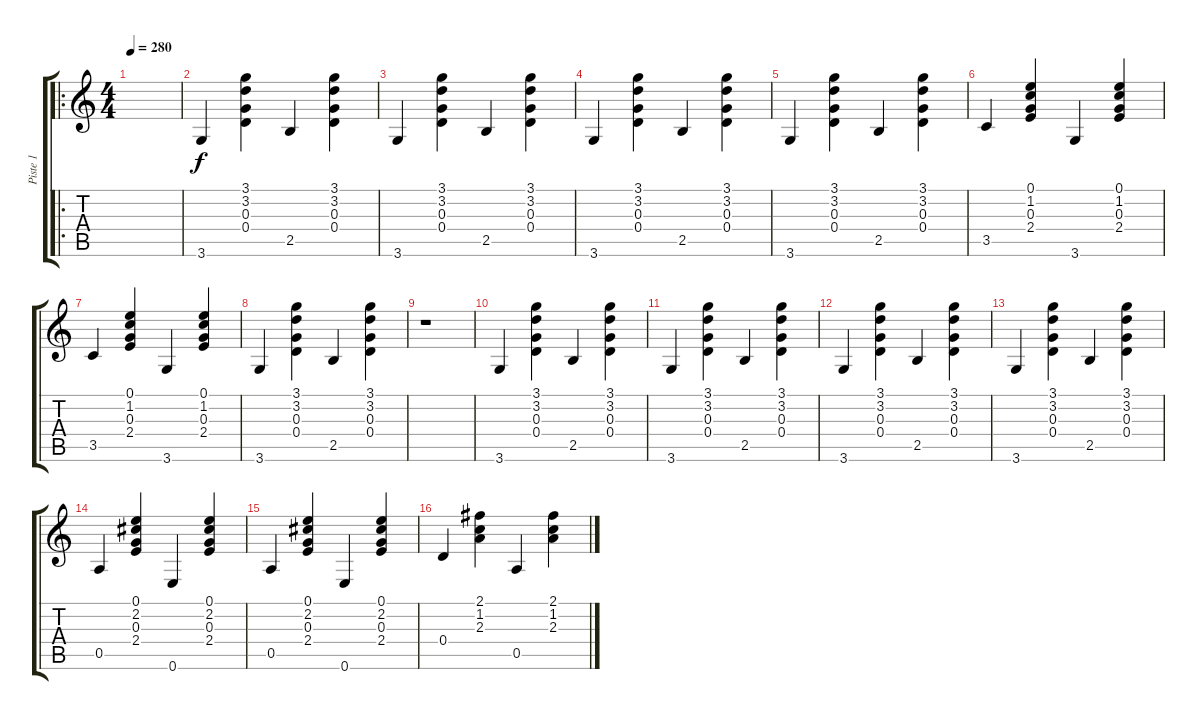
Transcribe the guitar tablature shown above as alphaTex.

\track ("Piste 1" "Piste 1") {instrument acousticguitarsteel}
\staff {score tabs}
\tuning (E4 B3 G3 D3 A2 E2) {hide}
\ro
\ts (4 4)
\tempo 280
\clef g2
\ks c
|
3.6.4 (3.1 3.2 0.3 0.4).4 2.5.4 (3.1 3.2 0.3 0.4).4 |
3.6.4 (3.1 3.2 0.3 0.4).4 2.5.4 (3.1 3.2 0.3 0.4).4 |
3.6.4 (3.1 3.2 0.3 0.4).4 2.5.4 (3.1 3.2 0.3 0.4).4 |
3.6.4 (3.1 3.2 0.3 0.4).4 2.5.4 (3.1 3.2 0.3 0.4).4 |
3.5.4 (0.1 1.2 0.3 2.4).4 3.6.4 (0.1 1.2 0.3 2.4).4 |
3.5.4 (0.1 1.2 0.3 2.4).4 3.6.4 (0.1 1.2 0.3 2.4).4 |
3.6.4 (3.1 3.2 0.3 0.4).4 2.5.4 (3.1 3.2 0.3 0.4).4 |
r.1 |
3.6.4 (3.1 3.2 0.3 0.4).4 2.5.4 (3.1 3.2 0.3 0.4).4 |
3.6.4 (3.1 3.2 0.3 0.4).4 2.5.4 (3.1 3.2 0.3 0.4).4 |
3.6.4 (3.1 3.2 0.3 0.4).4 2.5.4 (3.1 3.2 0.3 0.4).4 |
3.6.4 (3.1 3.2 0.3 0.4).4 2.5.4 (3.1 3.2 0.3 0.4).4 |
0.5.4 (0.1 2.2 0.3 2.4).4 0.6.4 (0.1 2.2 0.3 2.4).4 |
0.5.4 (0.1 2.2 0.3 2.4).4 0.6.4 (0.1 2.2 0.3 2.4).4 |
0.4.4 (2.1 1.2 2.3).4 0.5.4 (2.1 1.2 2.3).4
